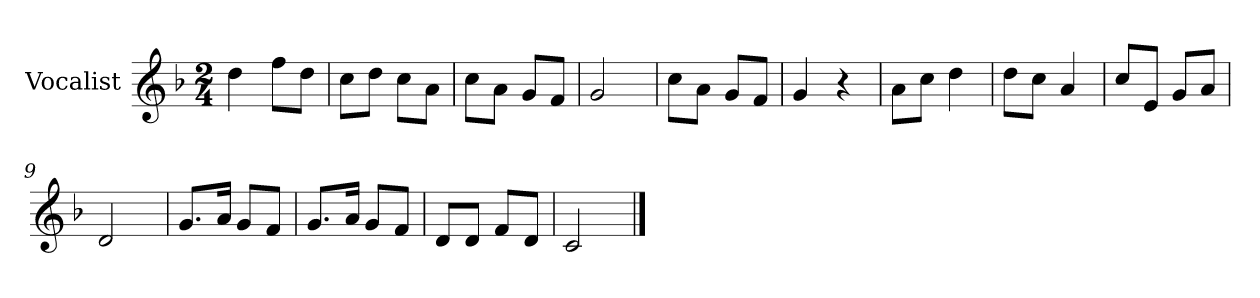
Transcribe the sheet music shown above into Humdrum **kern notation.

**kern
*part1
*staff1
*I"Vocalist
*k[b-]
*F:
*M2/4
=
4dd
8ffL
8ddJ
=1
8ccL
8ddJ
8ccL
8aJ
=2
8ccL
8aJ
8gL
8fJ
=3
2g
=4
8ccL
8aJ
8gL
8fJ
=5
4g
4r
=6
8aL
8ccJ
4dd
=7
8ddL
8ccJ
4a
=8
8ccL
8eJ
8gL
8aJ
=9
2d
=10
8.gL
16aJk
8gL
8fJ
=11
8.gL
16aJk
8gL
8fJ
=12
8dL
8dJ
8fL
8dJ
=13
2c
==
*-
